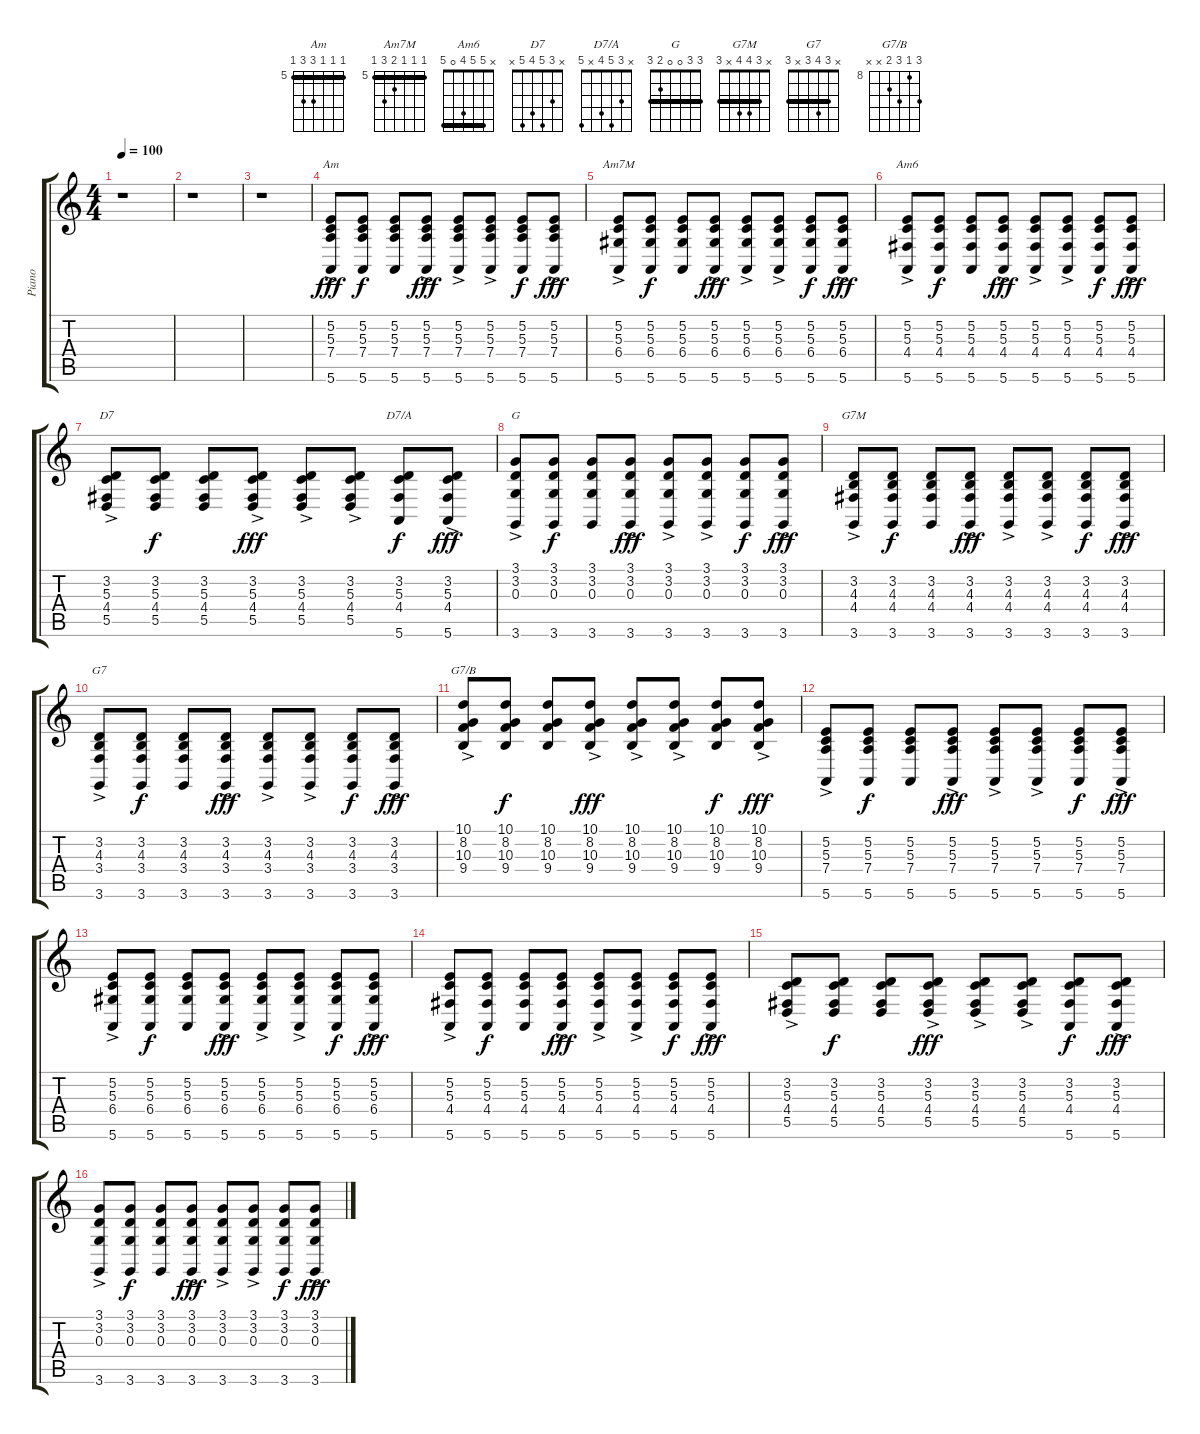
\track ("Piano" "Piano") {instrument acousticgrandpiano}
\staff {score tabs}
\tuning (E4 B3 G3 D3 A2 E2) {hide}
\chord ("Am" 5 5 5 7 7 5) {firstfret 5 barre 5}
\chord ("Am7M" 5 5 5 6 7 5) {firstfret 5 barre 5}
\chord ("Am6" x 5 5 4 0 5) {barre 5}
\chord ("D7" x 3 5 4 5 x)
\chord ("D7/A" x 3 5 4 x 5)
\chord ("G" 3 3 0 0 2 3) {barre 3}
\chord ("G7M" x 3 4 4 x 3) {barre 3}
\chord ("G7" x 3 4 3 x 3) {barre 3}
\chord ("G7/B" 10 8 10 9 x x) {firstfret 8}
\ts (4 4)
\tempo 100
\clef g2
\ks c
r.1{dy fff} |
r.1 |
r.1 |
(5.2{ac} 5.3 7.4 5.6).8{ch "Am"} (5.2 5.3 7.4 5.6).8{dy f} (5.2 5.3 7.4 5.6).8 (5.2{ac} 5.3 7.4 5.6).8{dy fff} (5.2{ac} 5.3 7.4 5.6).8 (5.2{ac} 5.3 7.4 5.6).8 (5.2 5.3 7.4 5.6).8{dy f} (5.2{ac} 5.3 7.4 5.6).8{dy fff} |
(5.2{ac} 5.3 6.4 5.6).8{ch "Am7M"} (5.2 5.3 6.4 5.6).8{dy f} (5.2 5.3 6.4 5.6).8 (5.2{ac} 5.3 6.4 5.6).8{dy fff} (5.2{ac} 5.3 6.4 5.6).8 (5.2{ac} 5.3 6.4 5.6).8 (5.2 5.3 6.4 5.6).8{dy f} (5.2{ac} 5.3 6.4 5.6).8{dy fff} |
\ks aminor
(5.2{ac} 5.3 4.4 5.6).8{ch "Am6"} (5.2 5.3 4.4 5.6).8{dy f} (5.2 5.3 4.4 5.6).8 (5.2{ac} 5.3 4.4 5.6).8{dy fff} (5.2{ac} 5.3 4.4 5.6).8 (5.2{ac} 5.3 4.4 5.6).8 (5.2 5.3 4.4 5.6).8{dy f} (5.2{ac} 5.3 4.4 5.6).8{dy fff} |
\ks c
(3.2{ac} 5.3 4.4 5.5).8{ch "D7"} (3.2 5.3 4.4 5.5).8{dy f} (3.2 5.3 4.4 5.5).8 (3.2{ac} 5.3 4.4 5.5).8{dy fff} (3.2{ac} 5.3 4.4 5.5).8 (3.2{ac} 5.3 4.4 5.5).8 (3.2 5.3 4.4 5.6).8{ch "D7/A" dy f} (3.2{ac} 5.3 4.4 5.6).8{dy fff} |
(3.1{ac} 3.2 0.3 3.6).8{ch "G"} (3.1 3.2 0.3 3.6).8{dy f} (3.1 3.2 0.3 3.6).8 (3.1{ac} 3.2 0.3 3.6).8{dy fff} (3.1{ac} 3.2 0.3 3.6).8 (3.1{ac} 3.2 0.3 3.6).8 (3.1 3.2 0.3 3.6).8{dy f} (3.1{ac} 3.2 0.3 3.6).8{dy fff} |
(3.2{ac} 4.3 4.4 3.6).8{ch "G7M"} (3.2 4.3 4.4 3.6).8{dy f} (3.2 4.3 4.4 3.6).8 (3.2{ac} 4.3 4.4 3.6).8{dy fff} (3.2{ac} 4.3 4.4 3.6).8 (3.2{ac} 4.3 4.4 3.6).8 (3.2 4.3 4.4 3.6).8{dy f} (3.2{ac} 4.3 4.4 3.6).8{dy fff} |
(3.2{ac} 4.3 3.4 3.6).8{ch "G7"} (3.2 4.3 3.4 3.6).8{dy f} (3.2 4.3 3.4 3.6).8 (3.2{ac} 4.3 3.4 3.6).8{dy fff} (3.2{ac} 4.3 3.4 3.6).8 (3.2{ac} 4.3 3.4 3.6).8 (3.2 4.3 3.4 3.6).8{dy f} (3.2{ac} 4.3 3.4 3.6).8{dy fff} |
(10.1{ac} 8.2 10.3 9.4).8{ch "G7/B"} (10.1 8.2 10.3 9.4).8{dy f} (10.1 8.2 10.3 9.4).8 (10.1{ac} 8.2 10.3 9.4).8{dy fff} (10.1{ac} 8.2 10.3 9.4).8 (10.1{ac} 8.2 10.3 9.4).8 (10.1 8.2 10.3 9.4).8{dy f} (10.1{ac} 8.2 10.3 9.4).8{dy fff} |
\ks aminor
(5.2{ac} 5.3 7.4 5.6).8 (5.2 5.3 7.4 5.6).8{dy f} (5.2 5.3 7.4 5.6).8 (5.2{ac} 5.3 7.4 5.6).8{dy fff} (5.2{ac} 5.3 7.4 5.6).8 (5.2{ac} 5.3 7.4 5.6).8 (5.2 5.3 7.4 5.6).8{dy f} (5.2{ac} 5.3 7.4 5.6).8{dy fff} |
\ks c
(5.2{ac} 5.3 6.4 5.6).8 (5.2 5.3 6.4 5.6).8{dy f} (5.2 5.3 6.4 5.6).8 (5.2{ac} 5.3 6.4 5.6).8{dy fff} (5.2{ac} 5.3 6.4 5.6).8 (5.2{ac} 5.3 6.4 5.6).8 (5.2 5.3 6.4 5.6).8{dy f} (5.2{ac} 5.3 6.4 5.6).8{dy fff} |
\ks aminor
(5.2{ac} 5.3 4.4 5.6).8 (5.2 5.3 4.4 5.6).8{dy f} (5.2 5.3 4.4 5.6).8 (5.2{ac} 5.3 4.4 5.6).8{dy fff} (5.2{ac} 5.3 4.4 5.6).8 (5.2{ac} 5.3 4.4 5.6).8 (5.2 5.3 4.4 5.6).8{dy f} (5.2{ac} 5.3 4.4 5.6).8{dy fff} |
\ks c
(3.2{ac} 5.3 4.4 5.5).8 (3.2 5.3 4.4 5.5).8{dy f} (3.2 5.3 4.4 5.5).8 (3.2{ac} 5.3 4.4 5.5).8{dy fff} (3.2{ac} 5.3 4.4 5.5).8 (3.2{ac} 5.3 4.4 5.5).8 (3.2 5.3 4.4 5.6).8{dy f} (3.2{ac} 5.3 4.4 5.6).8{dy fff} |
(3.1{ac} 3.2 0.3 3.6).8 (3.1 3.2 0.3 3.6).8{dy f} (3.1 3.2 0.3 3.6).8 (3.1{ac} 3.2 0.3 3.6).8{dy fff} (3.1{ac} 3.2 0.3 3.6).8 (3.1{ac} 3.2 0.3 3.6).8 (3.1 3.2 0.3 3.6).8{dy f} (3.1{ac} 3.2 0.3 3.6).8{dy fff}
